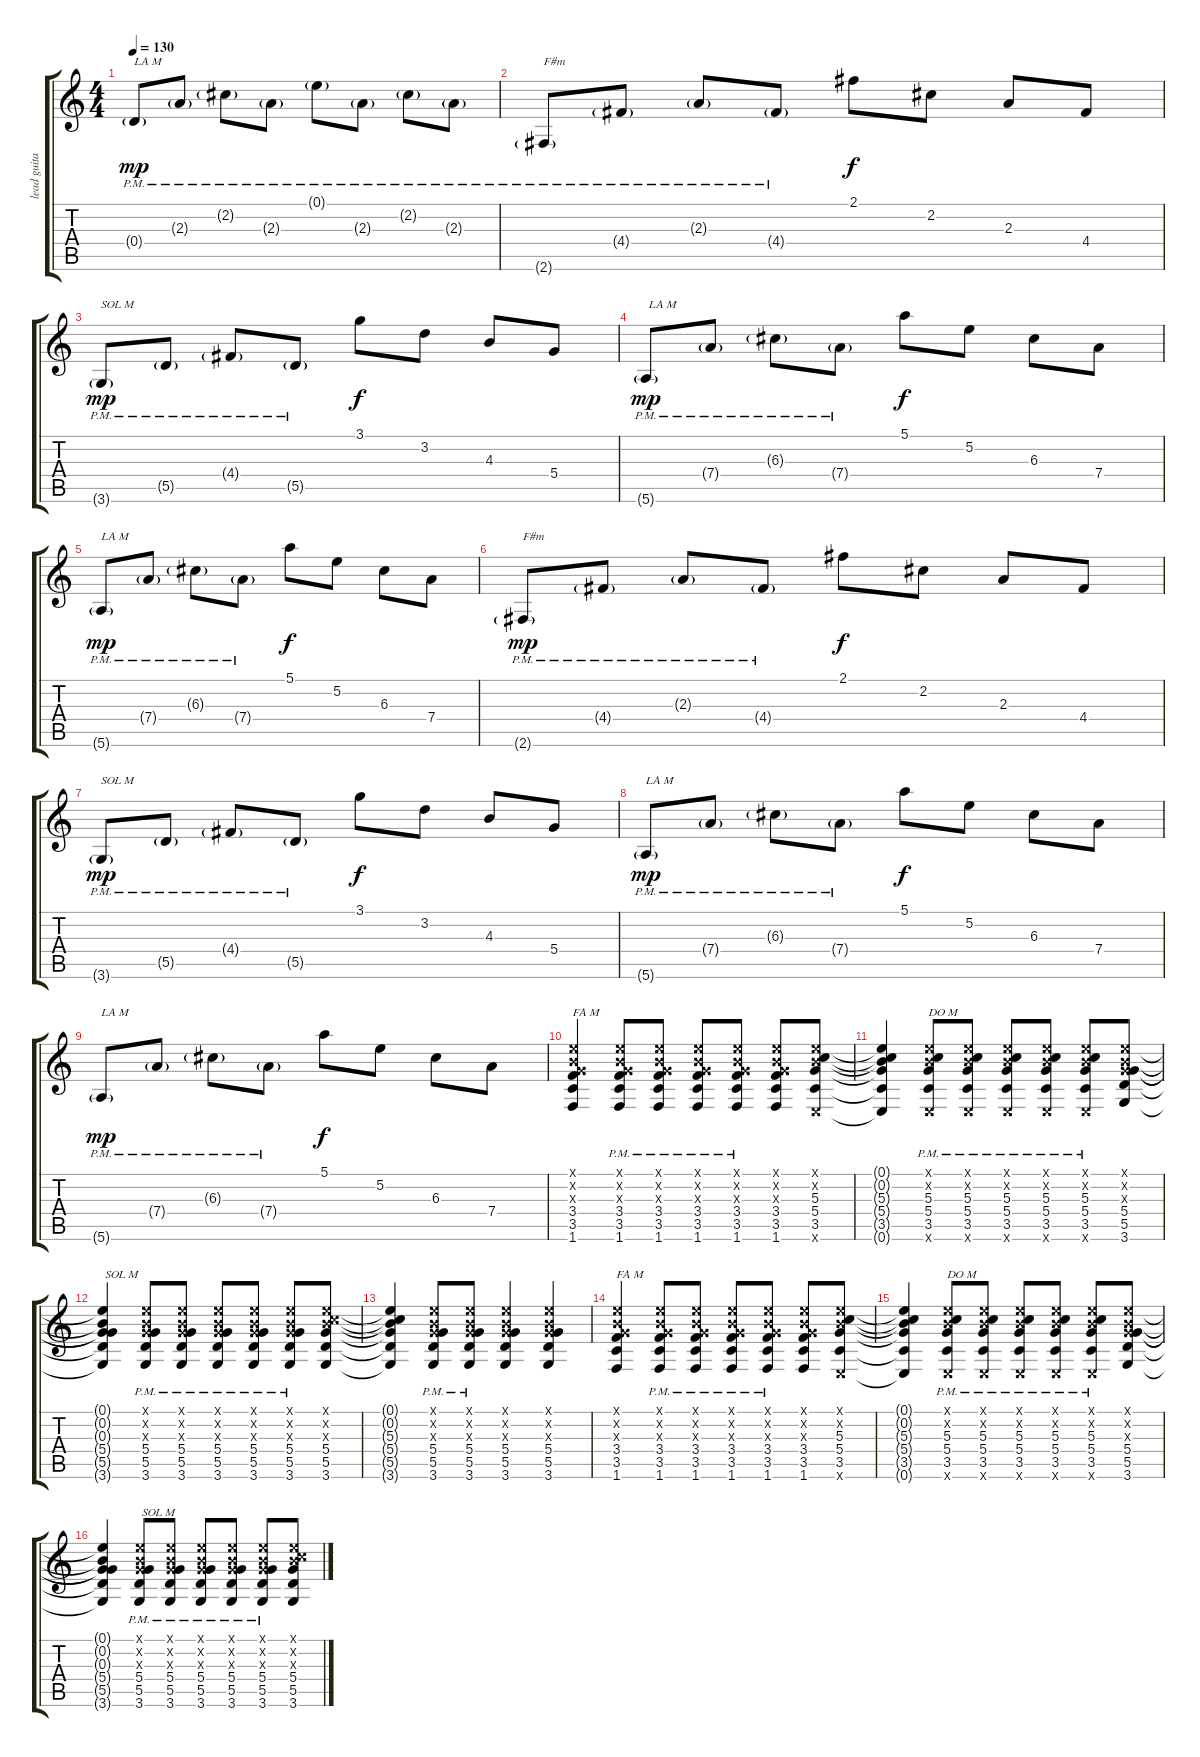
\track ("lead guitar" "lead guita") {instrument distortionguitar}
\staff {score tabs}
\tuning (E4 B3 G3 D3 A2 E2) {hide}
\ts (4 4)
\tempo 130
\clef g2
\ks c
0.4{g pm}.8{txt "LA M" dy mp} 2.3{g pm}.8 2.2{g pm}.8 2.3{g pm}.8 0.1{g pm}.8 2.3{g pm}.8 2.2{g pm}.8 2.3{g pm}.8 |
2.6{g pm}.8{txt "F#m"} 4.4{g pm}.8 2.3{g pm}.8 4.4{g pm}.8 2.1.8{dy f} 2.2.8 2.3.8 4.4.8 |
3.6{g pm}.8{txt "SOL M" dy mp} 5.5{g pm}.8 4.4{g pm}.8 5.5{g pm}.8 3.1.8{dy f} 3.2.8 4.3.8 5.4.8 |
5.6{g pm}.8{txt " LA M" dy mp} 7.4{g pm}.8 6.3{g pm}.8 7.4{g pm}.8 5.1.8{dy f} 5.2.8 6.3.8 7.4.8 |
5.6{g pm}.8{txt "LA M" dy mp} 7.4{g pm}.8 6.3{g pm}.8 7.4{g pm}.8 5.1.8{dy f} 5.2.8 6.3.8 7.4.8 |
2.6{g pm}.8{txt "F#m" dy mp} 4.4{g pm}.8 2.3{g pm}.8 4.4{g pm}.8 2.1.8{dy f} 2.2.8 2.3.8 4.4.8 |
3.6{g pm}.8{txt "SOL M" dy mp} 5.5{g pm}.8 4.4{g pm}.8 5.5{g pm}.8 3.1.8{dy f} 3.2.8 4.3.8 5.4.8 |
5.6{g pm}.8{txt "LA M" dy mp} 7.4{g pm}.8 6.3{g pm}.8 7.4{g pm}.8 5.1.8{dy f} 5.2.8 6.3.8 7.4.8 |
5.6{g pm}.8{txt "LA M" dy mp} 7.4{g pm}.8 6.3{g pm}.8 7.4{g pm}.8 5.1.8{dy f} 5.2.8 6.3.8 7.4.8 |
(0.1{x} 0.2{x} 0.3{x} 3.4 3.5 1.6).4{txt "FA M"} (0.1{x} 0.2{x} 0.3{x} 3.4{pm} 3.5{pm} 1.6{pm}).8 (0.1{x} 0.2{x} 0.3{x} 3.4{pm} 3.5{pm} 1.6{pm}).8 (0.1{x} 0.2{x} 0.3{x} 3.4{pm} 3.5{pm} 1.6{pm}).8 (0.1{x} 0.2{x} 0.3{x} 3.4{pm} 3.5{pm} 1.6{pm}).8 (0.1{x} 0.2{x} 0.3{x} 3.4 3.5 1.6).8 (0.1{x} 0.2{x} 5.3 5.4 3.5 0.6{x}).8 |
(0.1{t} 0.2{t} 5.3{t} 5.4{t} 3.5{t} 0.6{t}).4 (0.1{x} 0.2{x} 5.3{pm} 5.4{pm} 3.5{pm} 0.6{x}).8{txt "DO M"} (0.1{x} 0.2{x} 5.3{pm} 5.4{pm} 3.5{pm} 0.6{x}).8 (0.1{x} 0.2{x} 5.3{pm} 5.4{pm} 3.5{pm} 0.6{x}).8 (0.1{x} 0.2{x} 5.3{pm} 5.4{pm} 3.5{pm} 0.6{x}).8 (0.1{x} 0.2{x} 5.3{pm} 5.4{pm} 3.5{pm} 0.6{x}).8 (0.1{x} 0.2{x} 0.3{x} 5.4 5.5 3.6).8 |
(0.1{t} 0.2{t} 0.3{t} 5.4{t} 5.5{t} 3.6{t}).4{txt " SOL M"} (0.1{x} 0.2{x} 0.3{x} 5.4{pm} 5.5{pm} 3.6{pm}).8 (0.1{x} 0.2{x} 0.3{x} 5.4{pm} 5.5{pm} 3.6{pm}).8 (0.1{x} 0.2{x} 0.3{x} 5.4{pm} 5.5{pm} 3.6{pm}).8 (0.1{x} 0.2{x} 0.3{x} 5.4{pm} 5.5{pm} 3.6{pm}).8 (0.1{x} 0.2{x} 0.3{x} 5.4{pm} 5.5{pm} 3.6{pm}).8 (0.1{x} 0.2{x} 5.3{x} 5.4 5.5 3.6).8 |
(0.1{t} 0.2{t} 5.3{t} 5.4{t} 5.5{t} 3.6{t}).4 (0.1{x} 0.2{x} 0.3{x} 5.4{pm} 5.5{pm} 3.6{pm}).8 (0.1{x} 0.2{x} 0.3{x} 5.4{pm} 5.5{pm} 3.6{pm}).8 (0.1{x} 0.2{x} 0.3{x} 5.4 5.5 3.6).4 (0.1{x} 0.2{x} 0.3{x} 5.4 5.5 3.6).4 |
(0.1{x} 0.2{x} 0.3{x} 3.4 3.5 1.6).4{txt "FA M"} (0.1{x} 0.2{x} 0.3{x} 3.4{pm} 3.5{pm} 1.6{pm}).8 (0.1{x} 0.2{x} 0.3{x} 3.4{pm} 3.5{pm} 1.6{pm}).8 (0.1{x} 0.2{x} 0.3{x} 3.4{pm} 3.5{pm} 1.6{pm}).8 (0.1{x} 0.2{x} 0.3{x} 3.4{pm} 3.5{pm} 1.6{pm}).8 (0.1{x} 0.2{x} 0.3{x} 3.4 3.5 1.6).8 (0.1{x} 0.2{x} 5.3 5.4 3.5 0.6{x}).8 |
(0.1{t} 0.2{t} 5.3{t} 5.4{t} 3.5{t} 0.6{t}).4 (0.1{x} 0.2{x} 5.3{pm} 5.4{pm} 3.5{pm} 0.6{x}).8{txt "DO M"} (0.1{x} 0.2{x} 5.3{pm} 5.4{pm} 3.5{pm} 0.6{x}).8 (0.1{x} 0.2{x} 5.3{pm} 5.4{pm} 3.5{pm} 0.6{x}).8 (0.1{x} 0.2{x} 5.3{pm} 5.4{pm} 3.5{pm} 0.6{x}).8 (0.1{x} 0.2{x} 5.3{pm} 5.4{pm} 3.5{pm} 0.6{x}).8 (0.1{x} 0.2{x} 0.3{x} 5.4 5.5 3.6).8 |
(0.1{t} 0.2{t} 0.3{t} 5.4{t} 5.5{t} 3.6{t}).4 (0.1{x} 0.2{x} 0.3{x} 5.4{pm} 5.5{pm} 3.6{pm}).8{txt " SOL M"} (0.1{x} 0.2{x} 0.3{x} 5.4{pm} 5.5{pm} 3.6{pm}).8 (0.1{x} 0.2{x} 0.3{x} 5.4{pm} 5.5{pm} 3.6{pm}).8 (0.1{x} 0.2{x} 0.3{x} 5.4{pm} 5.5{pm} 3.6{pm}).8 (0.1{x} 0.2{x} 0.3{x} 5.4{pm} 5.5{pm} 3.6{pm}).8 (0.1{x} 0.2{x} 5.3{x} 5.4 5.5 3.6).8
